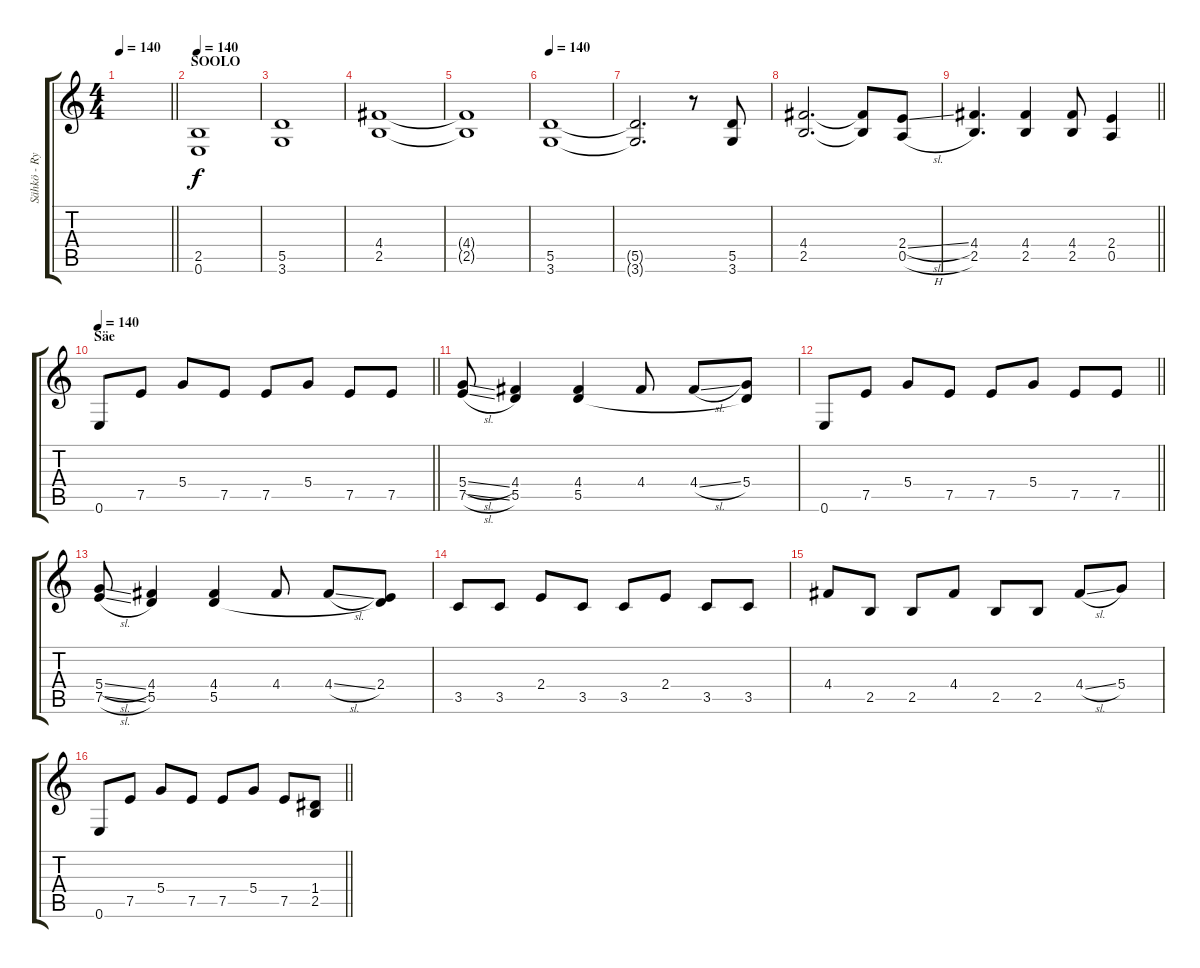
\track ("Sähkö - Rythm" "Sähkö - Ry") {instrument overdrivenguitar}
\staff {score tabs}
\tuning (E4 B3 G3 D3 A2 E2) {hide}
\ts (4 4)
\tempo 140
\clef g2
\barLineRight lightlight
\ks c
|
\section ("" "SOOLO")
\tempo 140
(2.5 0.6).1 |
(5.5 3.6).1 |
(4.4 2.5).1 |
(4.4{t} 2.5{t}).1 |
\tempo 140
(5.5 3.6).1 |
(5.5{t} 3.6{t}).2{d} r.8 (5.5 3.6).8 |
(4.4 2.5).2{d} (4.4{t} 2.5{t}).8 (2.4{sl} 0.5{h}).8 |
\barLineRight lightlight
(4.4 2.5).4{d} (4.4 2.5).4 (4.4 2.5).8 (2.4 0.5).4 |
\section ("" "Säe")
\tempo 140
\barLineRight lightlight
0.6.8 7.5.8 5.4.8 7.5.8 7.5.8 5.4.8 7.5.8 7.5.8 |
(5.4{sl} 7.5{sl}).8 (4.4 5.5).4 (4.4 5.5).4 4.4.8 4.4{sl}.8 (5.4 5.5{t}).8 |
\barLineRight lightlight
0.6.8 7.5.8 5.4.8 7.5.8 7.5.8 5.4.8 7.5.8 7.5.8 |
(5.4{sl} 7.5{sl}).8 (4.4 5.5).4 (4.4 5.5).4 4.4.8 4.4{sl}.8 (2.4 5.5{t}).8 |
3.5.8 3.5.8 2.4.8 3.5.8 3.5.8 2.4.8 3.5.8 3.5.8 |
4.4.8 2.5.8 2.5.8 4.4.8 2.5.8 2.5.8 4.4{sl}.8 5.4.8 |
\barLineRight lightlight
0.6.8 7.5.8 5.4.8 7.5.8 7.5.8 5.4.8 7.5.8 (1.4 2.5).8
